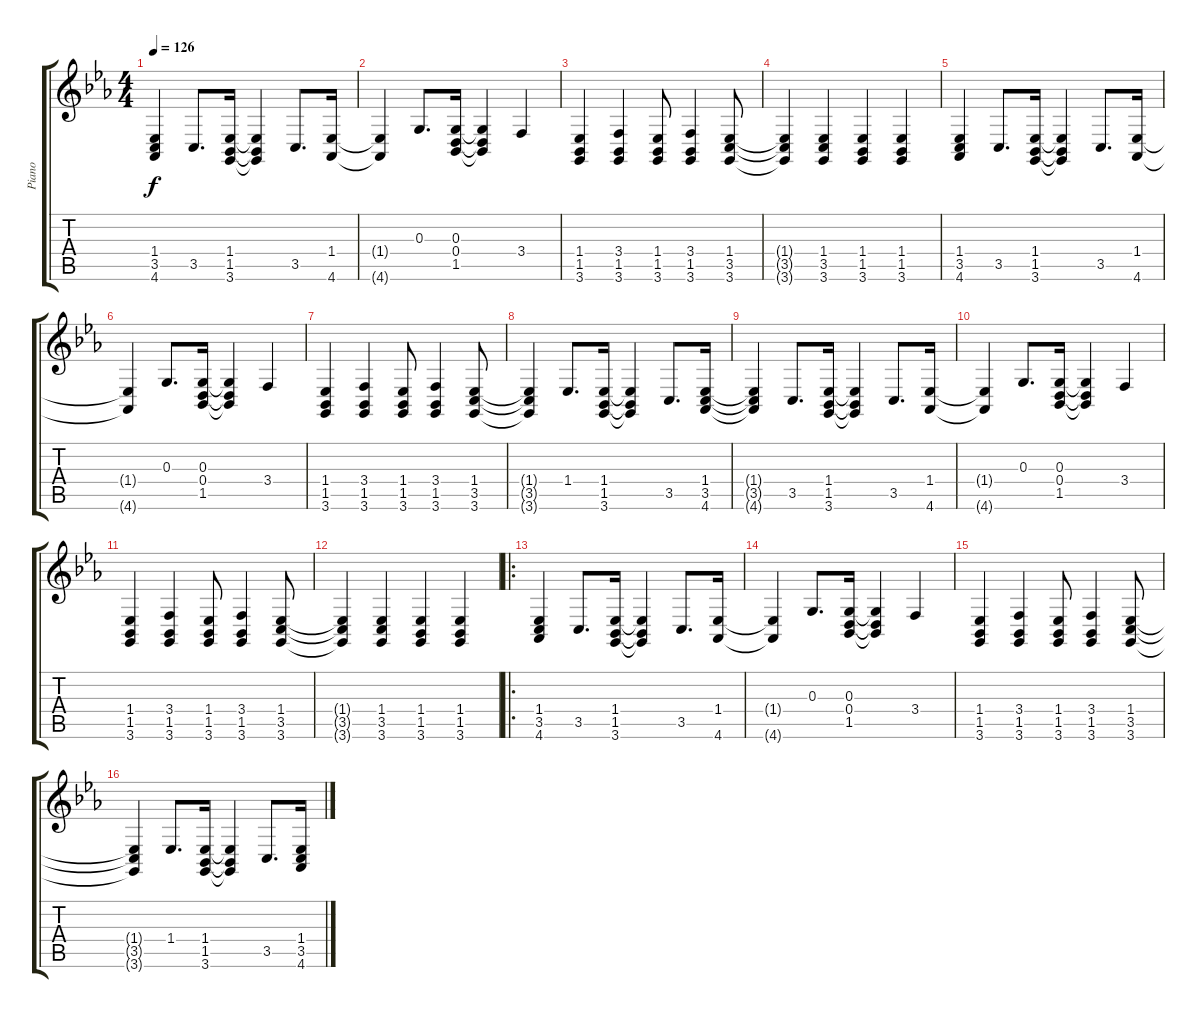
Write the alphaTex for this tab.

\track ("Piano" "Piano") {instrument acousticgrandpiano}
\staff {score tabs}
\tuning (E4 B3 G3 D3 A2 E2) {hide}
\ts (4 4)
\tempo 126
\clef g2
\ks eb
(1.4{t} 3.5{t} 4.6{t}).4{dy f} 3.5.8{d} (1.4 1.5 3.6).16 (1.4{t} 1.5{t} 3.6{t}).4 3.5.8{d} (1.4 4.6).16 |
(1.4{t} 4.6{t}).4 0.3.8{d} (0.3 0.4 1.5).16 (0.3{t} 0.4{t} 1.5{t}).4 3.4.4 |
(1.4 1.5 3.6).4 (3.4 1.5 3.6).4 (1.4 1.5 3.6).8 (3.4 1.5 3.6).4 (1.4 3.5 3.6).8 |
(1.4{t} 3.5{t} 3.6{t}).4 (1.4 3.5 3.6).4 (1.4 1.5 3.6).4 (1.4 1.5 3.6).4 |
(1.4 3.5 4.6).4 3.5.8{d} (1.4 1.5 3.6).16 (1.4{t} 1.5{t} 3.6{t}).4 3.5.8{d} (1.4 4.6).16 |
(1.4{t} 4.6{t}).4 0.3.8{d} (0.3 0.4 1.5).16 (0.3{t} 0.4{t} 1.5{t}).4 3.4.4 |
(1.4 1.5 3.6).4 (3.4 1.5 3.6).4 (1.4 1.5 3.6).8 (3.4 1.5 3.6).4 (1.4 3.5 3.6).8 |
(1.4{t} 3.5{t} 3.6{t}).4 1.4.8{d} (1.4 1.5 3.6).16 (1.4{t} 1.5{t} 3.6{t}).4 3.5.8{d} (1.4 3.5 4.6).16 |
(1.4{t} 3.5{t} 4.6{t}).4 3.5.8{d} (1.4 1.5 3.6).16 (1.4{t} 1.5{t} 3.6{t}).4 3.5.8{d} (1.4 4.6).16 |
(1.4{t} 4.6{t}).4 0.3.8{d} (0.3 0.4 1.5).16 (0.3{t} 0.4{t} 1.5{t}).4 3.4.4 |
(1.4 1.5 3.6).4 (3.4 1.5 3.6).4 (1.4 1.5 3.6).8 (3.4 1.5 3.6).4 (1.4 3.5 3.6).8 |
(1.4{t} 3.5{t} 3.6{t}).4 (1.4 3.5 3.6).4 (1.4 1.5 3.6).4 (1.4 1.5 3.6).4 |
\ro
(1.4 3.5 4.6).4 3.5.8{d} (1.4 1.5 3.6).16 (1.4{t} 1.5{t} 3.6{t}).4 3.5.8{d} (1.4 4.6).16 |
(1.4{t} 4.6{t}).4 0.3.8{d} (0.3 0.4 1.5).16 (0.3{t} 0.4{t} 1.5{t}).4 3.4.4 |
(1.4 1.5 3.6).4 (3.4 1.5 3.6).4 (1.4 1.5 3.6).8 (3.4 1.5 3.6).4 (1.4 3.5 3.6).8 |
(1.4{t} 3.5{t} 3.6{t}).4 1.4.8{d} (1.4 1.5 3.6).16 (1.4{t} 1.5{t} 3.6{t}).4 3.5.8{d} (1.4 3.5 4.6).16
